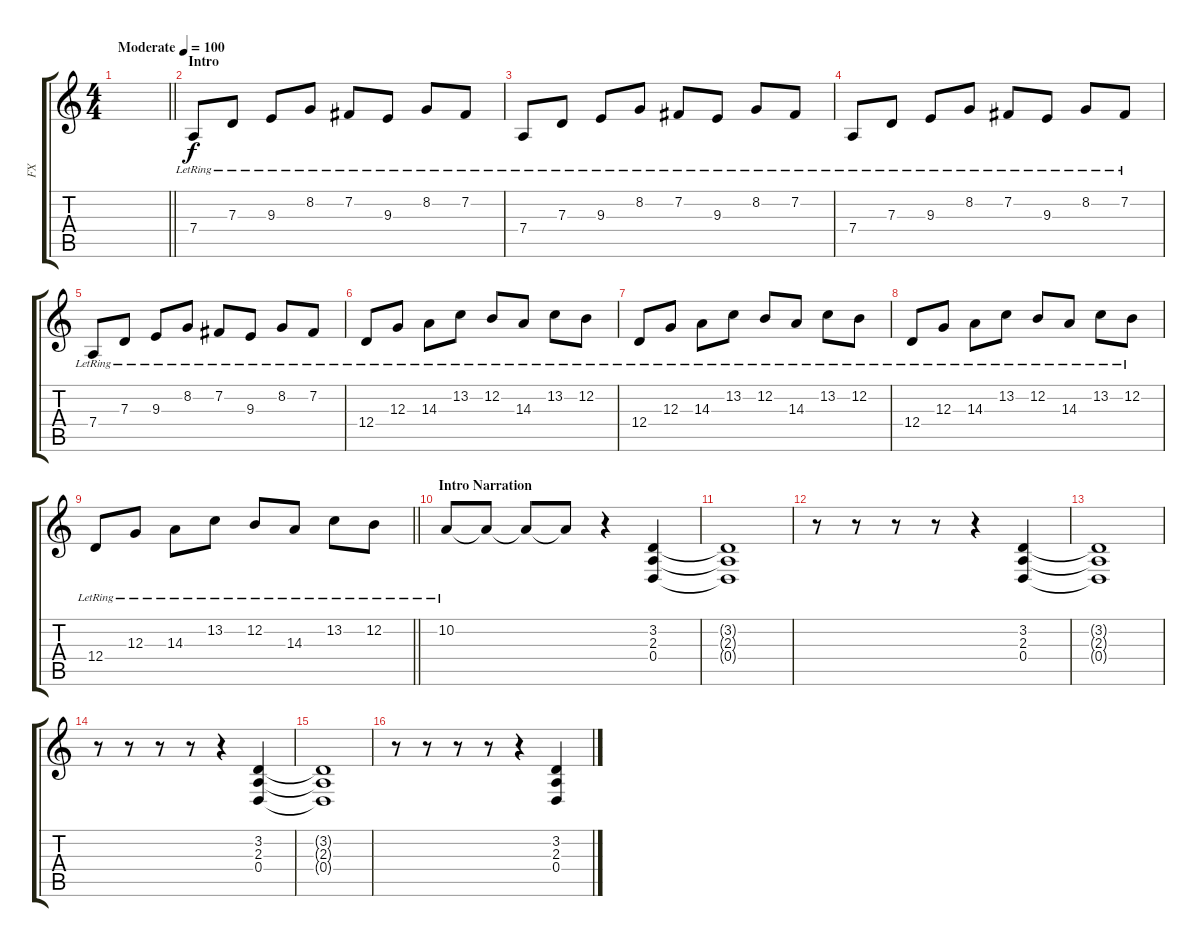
\track ("FX" "FX") {instrument fx7echoes}
\staff {score tabs}
\tuning (E4 B3 G3 D3 A2 E2) {hide}
\ts (4 4)
\tempo (100 "Moderate")
\clef g2
\barLineRight lightlight
\ks c
|
\section ("" "Intro")
7.4{lr}.8 7.3{lr}.8 9.3{lr}.8 8.2{lr}.8 7.2{lr}.8 9.3{lr}.8 8.2{lr}.8 7.2{lr}.8 |
7.4{lr}.8 7.3{lr}.8 9.3{lr}.8 8.2{lr}.8 7.2{lr}.8 9.3{lr}.8 8.2{lr}.8 7.2{lr}.8 |
7.4{lr}.8 7.3{lr}.8 9.3{lr}.8 8.2{lr}.8 7.2{lr}.8 9.3{lr}.8 8.2{lr}.8 7.2{lr}.8 |
7.4{lr}.8 7.3{lr}.8 9.3{lr}.8 8.2{lr}.8 7.2{lr}.8 9.3{lr}.8 8.2{lr}.8 7.2{lr}.8 |
12.4{lr}.8 12.3{lr}.8 14.3{lr}.8 13.2{lr}.8 12.2{lr}.8 14.3{lr}.8 13.2{lr}.8 12.2{lr}.8 |
12.4{lr}.8 12.3{lr}.8 14.3{lr}.8 13.2{lr}.8 12.2{lr}.8 14.3{lr}.8 13.2{lr}.8 12.2{lr}.8 |
12.4{lr}.8 12.3{lr}.8 14.3{lr}.8 13.2{lr}.8 12.2{lr}.8 14.3{lr}.8 13.2{lr}.8 12.2{lr}.8 |
\barLineRight lightlight
12.4{lr}.8 12.3{lr}.8 14.3{lr}.8 13.2{lr}.8 12.2{lr}.8 14.3{lr}.8 13.2{lr}.8 12.2{lr}.8 |
\section ("" "Intro Narration")
10.2{lr}.8 10.2{t}.8 10.2{t}.8 10.2{t}.8 r.4 (3.2 2.3 0.4).4 |
(3.2{t} 2.3{t} 0.4{t}).1 |
r.8 r.8 r.8 r.8 r.4 (3.2 2.3 0.4).4 |
(3.2{t} 2.3{t} 0.4{t}).1 |
r.8 r.8 r.8 r.8 r.4 (3.2 2.3 0.4).4 |
(3.2{t} 2.3{t} 0.4{t}).1 |
r.8 r.8 r.8 r.8 r.4 (3.2 2.3 0.4).4
